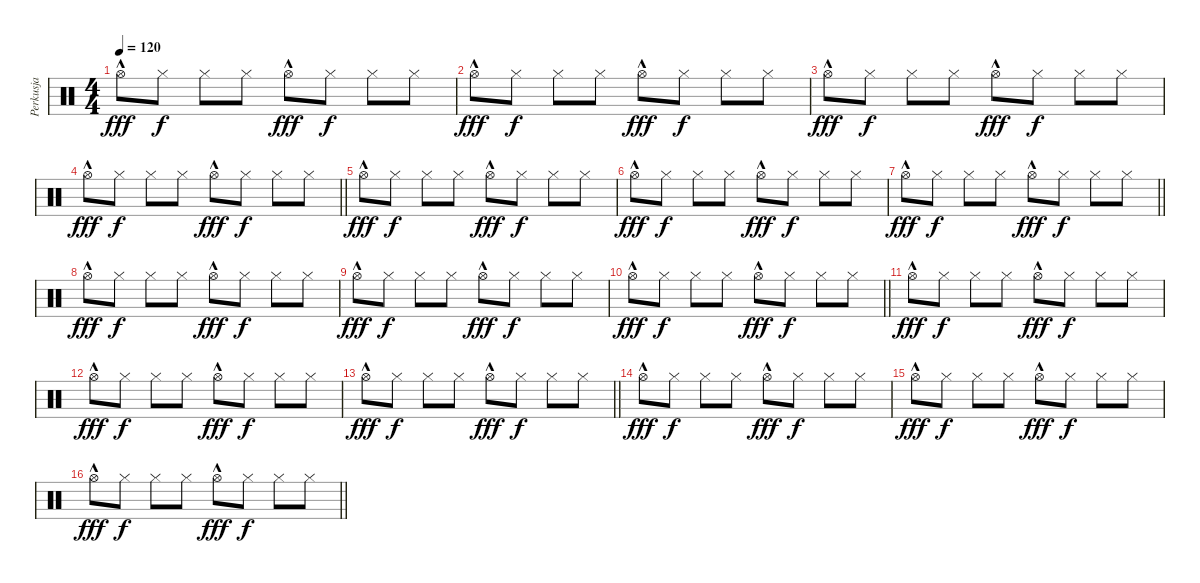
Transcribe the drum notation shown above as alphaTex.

\track ("Perkusja" "Perkusja") {instrument percussion}
\staff {score}
\articulation defaults
\ts (4 4)
\tempo 120
\clef neutral
\ks c "Hi-Hat (open)"{hac}.8{dy fff volume 6} "Hi-Hat (closed)".8{dy f} "Hi-Hat (closed)".8 "Hi-Hat (closed)".8 "Hi-Hat (open)"{hac}.8{dy fff} "Hi-Hat (closed)".8{dy f} "Hi-Hat (closed)".8 "Hi-Hat (closed)".8
|
"Hi-Hat (open)"{hac}.8{dy fff} "Hi-Hat (closed)".8{dy f} "Hi-Hat (closed)".8 "Hi-Hat (closed)".8 "Hi-Hat (open)"{hac}.8{dy fff} "Hi-Hat (closed)".8{dy f} "Hi-Hat (closed)".8 "Hi-Hat (closed)".8 |
"Hi-Hat (open)"{hac}.8{dy fff} "Hi-Hat (closed)".8{dy f} "Hi-Hat (closed)".8 "Hi-Hat (closed)".8 "Hi-Hat (open)"{hac}.8{dy fff} "Hi-Hat (closed)".8{dy f} "Hi-Hat (closed)".8 "Hi-Hat (closed)".8 |
\barLineRight lightlight "Hi-Hat (open)"{hac}.8{dy fff} "Hi-Hat (closed)".8{dy f} "Hi-Hat (closed)".8 "Hi-Hat (closed)".8 "Hi-Hat (open)"{hac}.8{dy fff} "Hi-Hat (closed)".8{dy f} "Hi-Hat (closed)".8 "Hi-Hat (closed)".8
|
"Hi-Hat (open)"{hac}.8{dy fff} "Hi-Hat (closed)".8{dy f} "Hi-Hat (closed)".8 "Hi-Hat (closed)".8 "Hi-Hat (open)"{hac}.8{dy fff} "Hi-Hat (closed)".8{dy f} "Hi-Hat (closed)".8 "Hi-Hat (closed)".8 |
"Hi-Hat (open)"{hac}.8{dy fff} "Hi-Hat (closed)".8{dy f} "Hi-Hat (closed)".8 "Hi-Hat (closed)".8 "Hi-Hat (open)"{hac}.8{dy fff} "Hi-Hat (closed)".8{dy f} "Hi-Hat (closed)".8 "Hi-Hat (closed)".8 |
\barLineRight lightlight "Hi-Hat (open)"{hac}.8{dy fff} "Hi-Hat (closed)".8{dy f} "Hi-Hat (closed)".8 "Hi-Hat (closed)".8 "Hi-Hat (open)"{hac}.8{dy fff} "Hi-Hat (closed)".8{dy f} "Hi-Hat (closed)".8 "Hi-Hat (closed)".8
|
"Hi-Hat (open)"{hac}.8{dy fff} "Hi-Hat (closed)".8{dy f} "Hi-Hat (closed)".8 "Hi-Hat (closed)".8 "Hi-Hat (open)"{hac}.8{dy fff} "Hi-Hat (closed)".8{dy f} "Hi-Hat (closed)".8 "Hi-Hat (closed)".8 |
"Hi-Hat (open)"{hac}.8{dy fff} "Hi-Hat (closed)".8{dy f} "Hi-Hat (closed)".8 "Hi-Hat (closed)".8 "Hi-Hat (open)"{hac}.8{dy fff} "Hi-Hat (closed)".8{dy f} "Hi-Hat (closed)".8 "Hi-Hat (closed)".8 |
\barLineRight lightlight "Hi-Hat (open)"{hac}.8{dy fff} "Hi-Hat (closed)".8{dy f} "Hi-Hat (closed)".8 "Hi-Hat (closed)".8 "Hi-Hat (open)"{hac}.8{dy fff} "Hi-Hat (closed)".8{dy f} "Hi-Hat (closed)".8 "Hi-Hat (closed)".8
|
"Hi-Hat (open)"{hac}.8{dy fff} "Hi-Hat (closed)".8{dy f} "Hi-Hat (closed)".8 "Hi-Hat (closed)".8 "Hi-Hat (open)"{hac}.8{dy fff} "Hi-Hat (closed)".8{dy f} "Hi-Hat (closed)".8 "Hi-Hat (closed)".8 |
"Hi-Hat (open)"{hac}.8{dy fff} "Hi-Hat (closed)".8{dy f} "Hi-Hat (closed)".8 "Hi-Hat (closed)".8 "Hi-Hat (open)"{hac}.8{dy fff} "Hi-Hat (closed)".8{dy f} "Hi-Hat (closed)".8 "Hi-Hat (closed)".8 |
\barLineRight lightlight "Hi-Hat (open)"{hac}.8{dy fff} "Hi-Hat (closed)".8{dy f} "Hi-Hat (closed)".8 "Hi-Hat (closed)".8 "Hi-Hat (open)"{hac}.8{dy fff} "Hi-Hat (closed)".8{dy f} "Hi-Hat (closed)".8 "Hi-Hat (closed)".8
|
"Hi-Hat (open)"{hac}.8{dy fff} "Hi-Hat (closed)".8{dy f} "Hi-Hat (closed)".8 "Hi-Hat (closed)".8 "Hi-Hat (open)"{hac}.8{dy fff} "Hi-Hat (closed)".8{dy f} "Hi-Hat (closed)".8 "Hi-Hat (closed)".8 |
"Hi-Hat (open)"{hac}.8{dy fff} "Hi-Hat (closed)".8{dy f} "Hi-Hat (closed)".8 "Hi-Hat (closed)".8 "Hi-Hat (open)"{hac}.8{dy fff} "Hi-Hat (closed)".8{dy f} "Hi-Hat (closed)".8 "Hi-Hat (closed)".8 |
\barLineRight lightlight "Hi-Hat (open)"{hac}.8{dy fff} "Hi-Hat (closed)".8{dy f} "Hi-Hat (closed)".8 "Hi-Hat (closed)".8 "Hi-Hat (open)"{hac}.8{dy fff} "Hi-Hat (closed)".8{dy f} "Hi-Hat (closed)".8 "Hi-Hat (closed)".8
